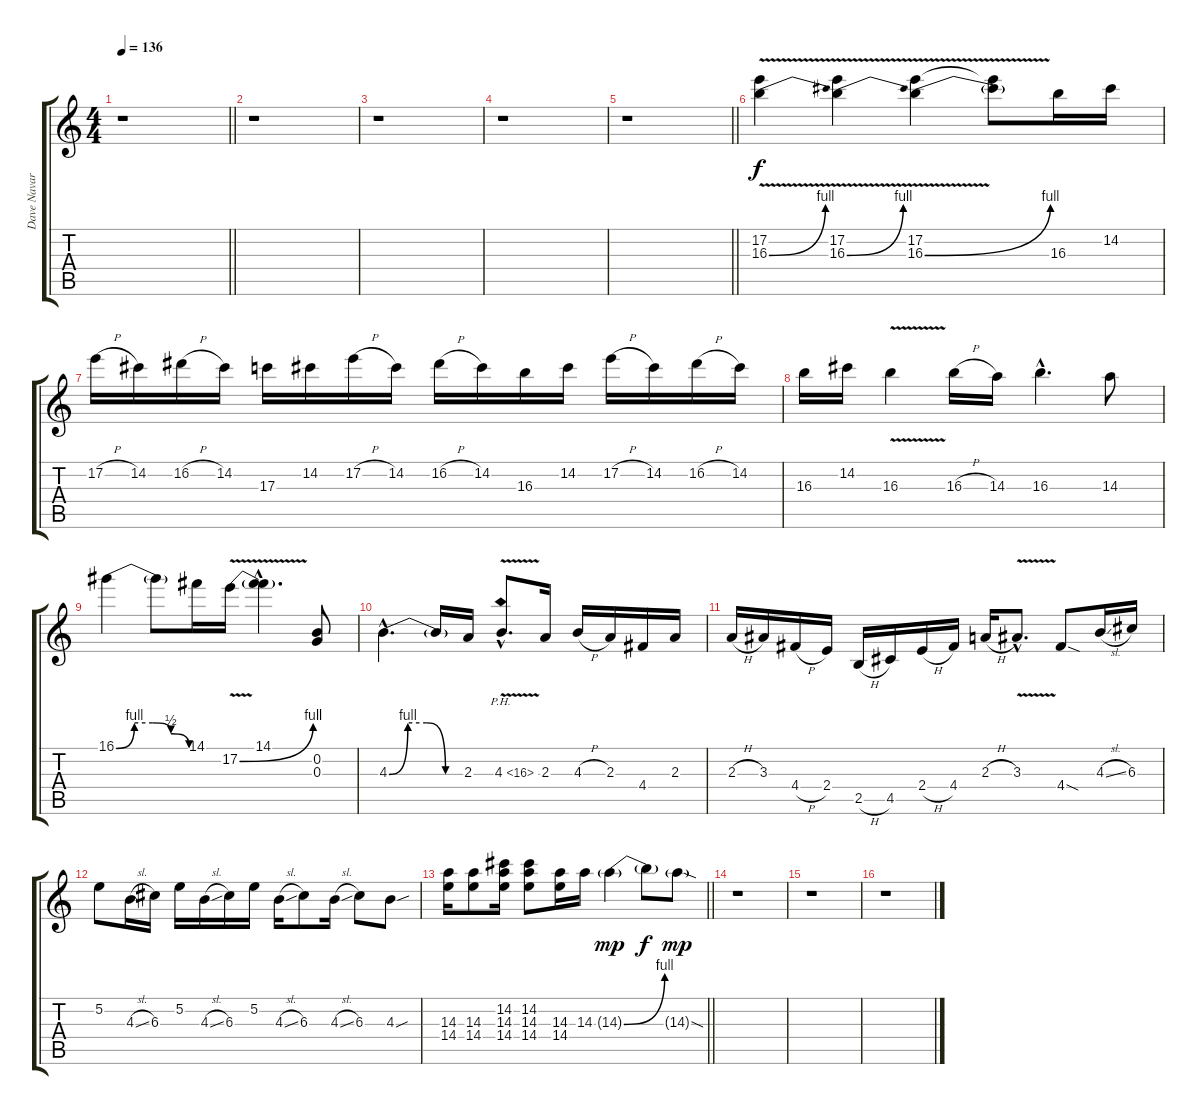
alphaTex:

\track ("Dave Navarro (Guitar solo)" "Dave Navar") {instrument distortionguitar}
\staff {score tabs}
\tuning (E4 B3 G3 D3 A2 E2) {hide}
\ts (4 4)
\tempo 136
\clef g2
\barLineRight lightlight
\ks c
r.1{dy f} |
r.1 |
r.1 |
r.1 |
\barLineRight lightlight
r.1 |
(17.2 16.3{be (bend 0 0 60 4) v}).4{volume 13} (17.2 16.3{be (bend 0 0 60 4) v}).4 (17.2 16.3{be (bend 0 0 60 4) v}).4 (17.2{t} 16.3{t}).8 16.3.16 14.2.16 |
17.2{h}.16 14.2.16 16.2{h}.16 14.2.16 17.3.16 14.2.16 17.2{h}.16 14.2.16 16.2{h}.16 14.2.16 16.3.16 14.2.16 17.2{h}.16 14.2.16 16.2{h}.16 14.2.16 |
16.3.16 14.2.16 16.3{v}.4 16.3{h}.16 14.3.16 16.3{hac}.4{d} 14.3.8 |
16.1{be (custom 0 0 15 4 30 4 45 2 60 0)}.4 16.1{t}.8 14.1.16 17.2{be (bend 0 0 60 4) v}.16 (14.1{hac} 17.2{hac t}).4{d} (0.2 0.3).8 |
4.3{be (custom 0 0 15 4 30 4 45 0 60 0) hac}.4{d} 4.3{t}.16 2.3.16 4.3{ph 12 v hac}.8{d} 2.3.16 4.3{h}.16 2.3.16 4.4.16 2.3.16 |
2.3{h}.16 3.3.16 4.4{h}.16 2.4.16 2.5{h}.16 4.5.16 2.4{h}.16 4.4.16 2.3{h}.16 3.3{v hac}.8{d} 4.4{sod}.8 4.3{sl}.16 6.3.16 |
5.2.8 4.3{sl}.16 6.3.16 5.2.16 4.3{sl}.16 6.3.16 5.2.16 4.3{sl}.16 6.3.8 4.3{sl}.16 6.3.8 4.3{sou}.8 |
\barLineRight lightlight
(14.3 14.4).16 (14.3 14.4).8 (14.2 14.3 14.4).16 (14.2 14.3 14.4).8 (14.3 14.4).16 14.3.16 14.3{be (bend 0 0 60 4) g}.4{dy mp} 14.3{t}.8{dy f} 14.3{sod g}.8{dy mp} |
r.1 |
r.1 |
r.1
